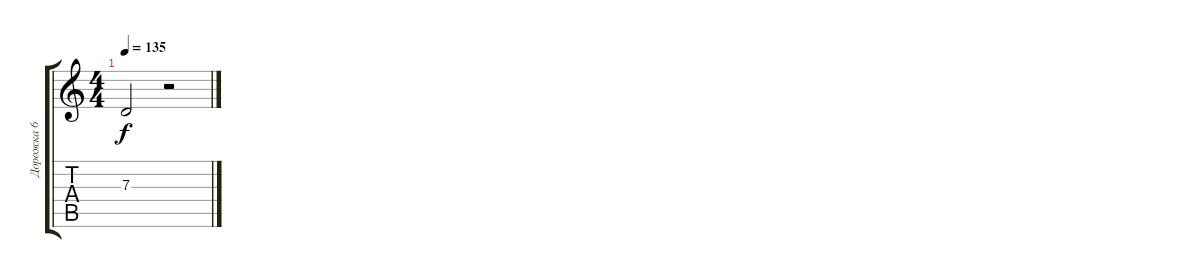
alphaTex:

\track ("Дорожка 6" "Дорожка 6") {instrument synthvoice}
\staff {score tabs}
\tuning (E4 B3 G3 D3 A2 E2) {hide}
\ts (4 4)
\tempo 135
\clef g2
\ks c
7.3.2{dy f} r.2
